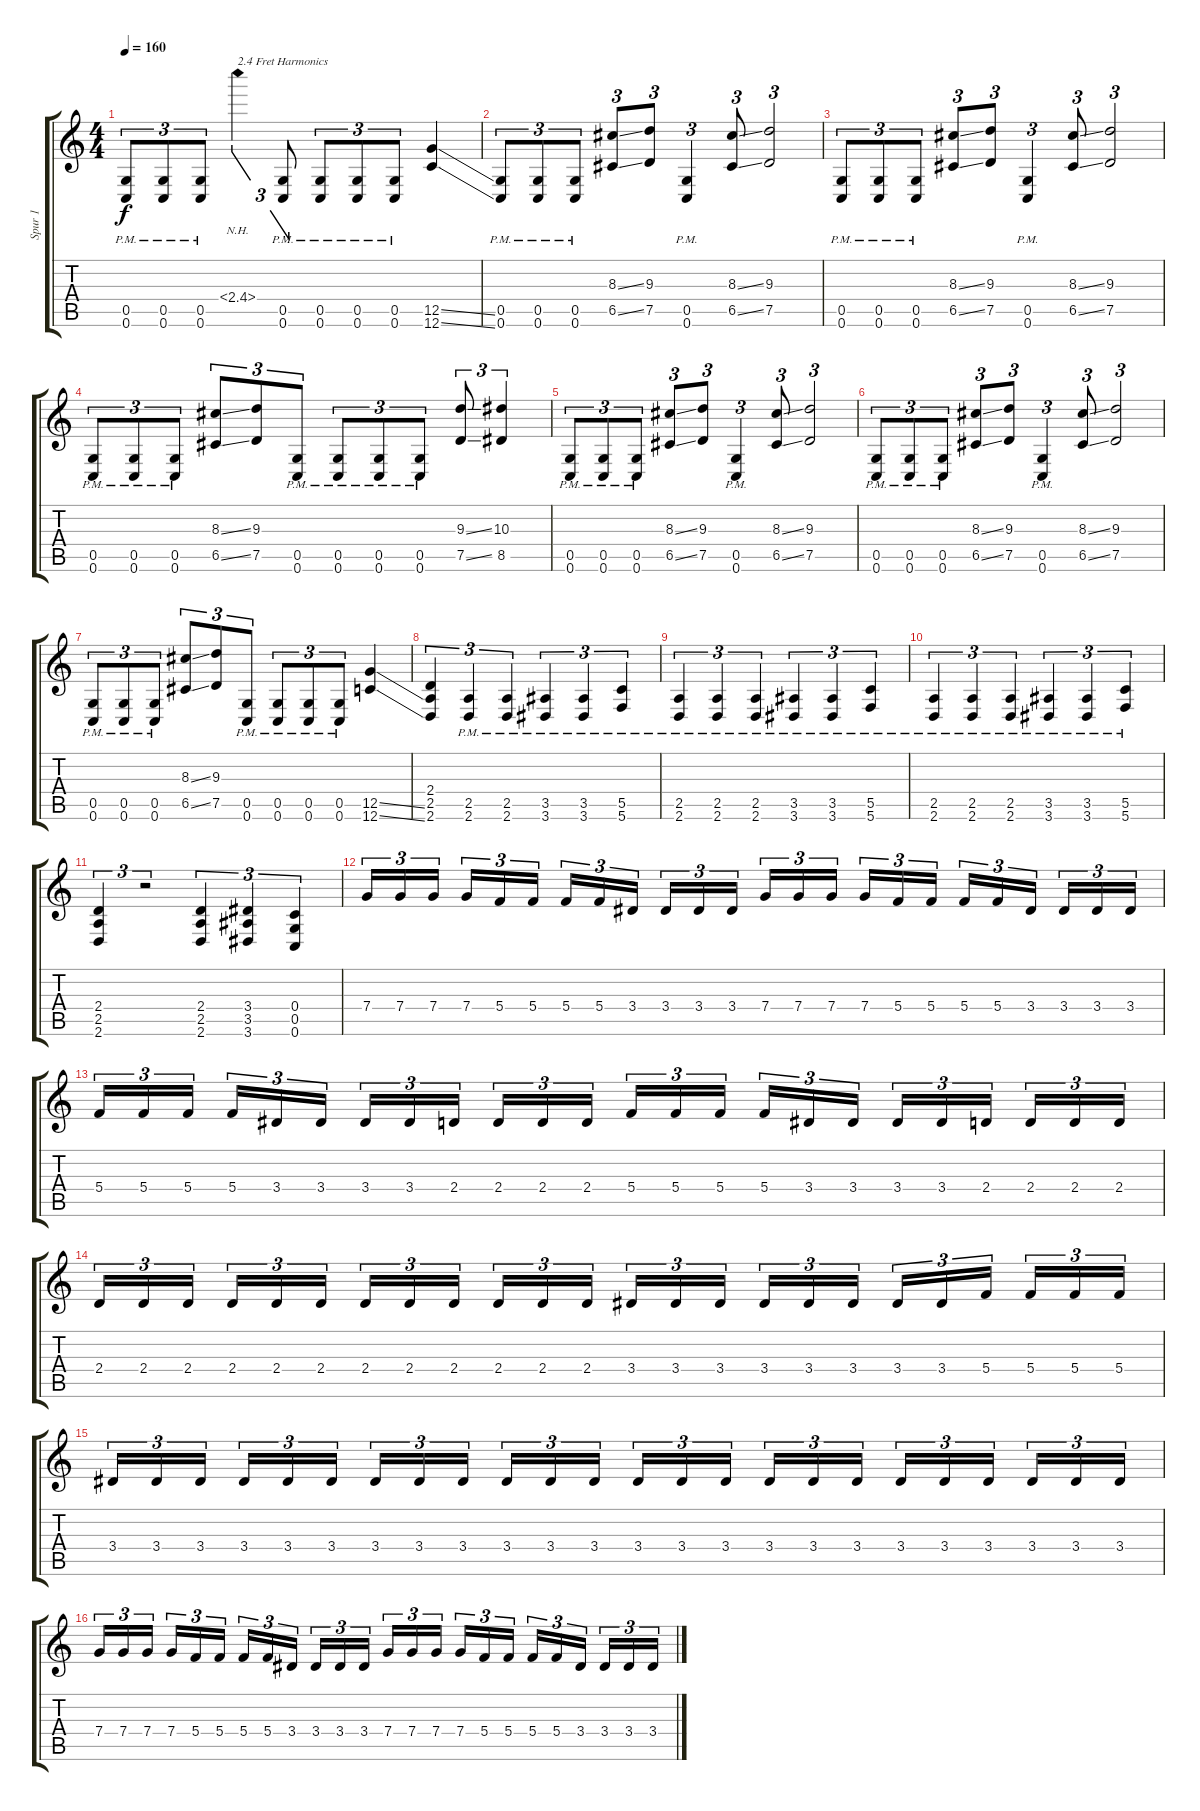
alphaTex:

\track ("Spur 1" "Spur 1") {instrument distortionguitar}
\staff {score tabs}
\tuning (D4 A3 F3 C3 G2 C2) {hide}
\ts (4 4)
\tempo 160
\clef g2
\ks c
(0.5{pm} 0.6{pm}).8{tu (3 2) dy f} (0.5{pm} 0.6{pm}).8{tu (3 2)} (0.5{pm} 0.6{pm}).8{tu (3 2)} 2.4{nh}.4{tu (3 2) txt "2.4 Fret Harmonics" instrument guitarharmonics} (0.5{pm} 0.6{pm}).8{tu (3 2) instrument distortionguitar} (0.5{pm} 0.6{pm}).8{tu (3 2)} (0.5{pm} 0.6{pm}).8{tu (3 2)} (0.5{pm} 0.6{pm}).8{tu (3 2)} (12.5{ss} 12.6{ss}).4 |
(0.5 0.6{pm}).8{tu (3 2)} (0.5 0.6{pm}).8{tu (3 2)} (0.5 0.6{pm}).8{tu (3 2)} (8.3{ss} 6.5{ss}).8{tu (3 2)} (9.3 7.5).8{tu (3 2)} (0.5{pm} 0.6{pm}).4{tu (3 2)} (8.3{ss} 6.5{ss}).8{tu (3 2)} (9.3 7.5).2{tu (3 2)} |
(0.5 0.6{pm}).8{tu (3 2)} (0.5 0.6{pm}).8{tu (3 2)} (0.5 0.6{pm}).8{tu (3 2)} (8.3{ss} 6.5{ss}).8{tu (3 2)} (9.3 7.5).8{tu (3 2)} (0.5{pm} 0.6{pm}).4{tu (3 2)} (8.3{ss} 6.5{ss}).8{tu (3 2)} (9.3 7.5).2{tu (3 2)} |
(0.5 0.6{pm}).8{tu (3 2)} (0.5 0.6{pm}).8{tu (3 2)} (0.5 0.6{pm}).8{tu (3 2)} (8.3{ss} 6.5{ss}).8{tu (3 2)} (9.3 7.5).8{tu (3 2)} (0.5{pm} 0.6{pm}).8{tu (3 2)} (0.5{pm} 0.6{pm}).8{tu (3 2)} (0.5{pm} 0.6{pm}).8{tu (3 2)} (0.5{pm} 0.6{pm}).8{tu (3 2)} (9.3{ss} 7.5{ss}).8{tu (3 2)} (10.3 8.5).4{tu (3 2)} |
(0.5 0.6{pm}).8{tu (3 2)} (0.5 0.6{pm}).8{tu (3 2)} (0.5 0.6{pm}).8{tu (3 2)} (8.3{ss} 6.5{ss}).8{tu (3 2)} (9.3 7.5).8{tu (3 2)} (0.5{pm} 0.6{pm}).4{tu (3 2)} (8.3{ss} 6.5{ss}).8{tu (3 2)} (9.3 7.5).2{tu (3 2)} |
(0.5 0.6{pm}).8{tu (3 2)} (0.5 0.6{pm}).8{tu (3 2)} (0.5 0.6{pm}).8{tu (3 2)} (8.3{ss} 6.5{ss}).8{tu (3 2)} (9.3 7.5).8{tu (3 2)} (0.5{pm} 0.6{pm}).4{tu (3 2)} (8.3{ss} 6.5{ss}).8{tu (3 2)} (9.3 7.5).2{tu (3 2)} |
(0.5 0.6{pm}).8{tu (3 2)} (0.5 0.6{pm}).8{tu (3 2)} (0.5 0.6{pm}).8{tu (3 2)} (8.3{ss} 6.5{ss}).8{tu (3 2)} (9.3 7.5).8{tu (3 2)} (0.5{pm} 0.6{pm}).8{tu (3 2)} (0.5{pm} 0.6{pm}).8{tu (3 2)} (0.5{pm} 0.6{pm}).8{tu (3 2)} (0.5{pm} 0.6{pm}).8{tu (3 2)} (12.5{ss} 12.6{ss}).4 |
(2.4 2.5 2.6).4{tu (3 2)} (2.5{pm} 2.6{pm}).4{tu (3 2)} (2.5{pm} 2.6{pm}).4{tu (3 2)} (3.5{pm} 3.6{pm}).4{tu (3 2)} (3.5{pm} 3.6{pm}).4{tu (3 2)} (5.5{pm} 5.6{pm}).4{tu (3 2)} |
(2.5{pm} 2.6{pm}).4{tu (3 2)} (2.5{pm} 2.6{pm}).4{tu (3 2)} (2.5{pm} 2.6{pm}).4{tu (3 2)} (3.5{pm} 3.6{pm}).4{tu (3 2)} (3.5{pm} 3.6{pm}).4{tu (3 2)} (5.5{pm} 5.6{pm}).4{tu (3 2)} |
(2.5{pm} 2.6{pm}).4{tu (3 2)} (2.5{pm} 2.6{pm}).4{tu (3 2)} (2.5{pm} 2.6{pm}).4{tu (3 2)} (3.5{pm} 3.6{pm}).4{tu (3 2)} (3.5{pm} 3.6{pm}).4{tu (3 2)} (5.5{pm} 5.6{pm}).4{tu (3 2)} |
(2.4 2.5 2.6).4{tu (3 2)} r.2{tu (3 2)} (2.4 2.5 2.6).4{tu (3 2)} (3.4 3.5 3.6).4{tu (3 2)} (0.4 0.5 0.6).4{tu (3 2)} |
7.4.16{tu (3 2)} 7.4.16{tu (3 2)} 7.4.16{tu (3 2) beam splitsecondary} 7.4.16{tu (3 2)} 5.4.16{tu (3 2)} 5.4.16{tu (3 2)} 5.4.16{tu (3 2)} 5.4.16{tu (3 2)} 3.4.16{tu (3 2) beam splitsecondary} 3.4.16{tu (3 2)} 3.4.16{tu (3 2)} 3.4.16{tu (3 2)} 7.4.16{tu (3 2)} 7.4.16{tu (3 2)} 7.4.16{tu (3 2) beam splitsecondary} 7.4.16{tu (3 2)} 5.4.16{tu (3 2)} 5.4.16{tu (3 2)} 5.4.16{tu (3 2)} 5.4.16{tu (3 2)} 3.4.16{tu (3 2) beam splitsecondary} 3.4.16{tu (3 2)} 3.4.16{tu (3 2)} 3.4.16{tu (3 2)} |
5.4.16{tu (3 2)} 5.4.16{tu (3 2)} 5.4.16{tu (3 2) beam splitsecondary} 5.4.16{tu (3 2)} 3.4.16{tu (3 2)} 3.4.16{tu (3 2)} 3.4.16{tu (3 2)} 3.4.16{tu (3 2)} 2.4.16{tu (3 2) beam splitsecondary} 2.4.16{tu (3 2)} 2.4.16{tu (3 2)} 2.4.16{tu (3 2)} 5.4.16{tu (3 2)} 5.4.16{tu (3 2)} 5.4.16{tu (3 2) beam splitsecondary} 5.4.16{tu (3 2)} 3.4.16{tu (3 2)} 3.4.16{tu (3 2)} 3.4.16{tu (3 2)} 3.4.16{tu (3 2)} 2.4.16{tu (3 2) beam splitsecondary} 2.4.16{tu (3 2)} 2.4.16{tu (3 2)} 2.4.16{tu (3 2)} |
2.4.16{tu (3 2)} 2.4.16{tu (3 2)} 2.4.16{tu (3 2) beam splitsecondary} 2.4.16{tu (3 2)} 2.4.16{tu (3 2)} 2.4.16{tu (3 2)} 2.4.16{tu (3 2)} 2.4.16{tu (3 2)} 2.4.16{tu (3 2) beam splitsecondary} 2.4.16{tu (3 2)} 2.4.16{tu (3 2)} 2.4.16{tu (3 2)} 3.4.16{tu (3 2)} 3.4.16{tu (3 2)} 3.4.16{tu (3 2) beam splitsecondary} 3.4.16{tu (3 2)} 3.4.16{tu (3 2)} 3.4.16{tu (3 2)} 3.4.16{tu (3 2)} 3.4.16{tu (3 2)} 5.4.16{tu (3 2) beam splitsecondary} 5.4.16{tu (3 2)} 5.4.16{tu (3 2)} 5.4.16{tu (3 2)} |
3.4.16{tu (3 2)} 3.4.16{tu (3 2)} 3.4.16{tu (3 2) beam splitsecondary} 3.4.16{tu (3 2)} 3.4.16{tu (3 2)} 3.4.16{tu (3 2)} 3.4.16{tu (3 2)} 3.4.16{tu (3 2)} 3.4.16{tu (3 2) beam splitsecondary} 3.4.16{tu (3 2)} 3.4.16{tu (3 2)} 3.4.16{tu (3 2)} 3.4.16{tu (3 2)} 3.4.16{tu (3 2)} 3.4.16{tu (3 2) beam splitsecondary} 3.4.16{tu (3 2)} 3.4.16{tu (3 2)} 3.4.16{tu (3 2)} 3.4.16{tu (3 2)} 3.4.16{tu (3 2)} 3.4.16{tu (3 2) beam splitsecondary} 3.4.16{tu (3 2)} 3.4.16{tu (3 2)} 3.4.16{tu (3 2)} |
7.4.16{tu (3 2)} 7.4.16{tu (3 2)} 7.4.16{tu (3 2) beam splitsecondary} 7.4.16{tu (3 2)} 5.4.16{tu (3 2)} 5.4.16{tu (3 2)} 5.4.16{tu (3 2)} 5.4.16{tu (3 2)} 3.4.16{tu (3 2) beam splitsecondary} 3.4.16{tu (3 2)} 3.4.16{tu (3 2)} 3.4.16{tu (3 2)} 7.4.16{tu (3 2)} 7.4.16{tu (3 2)} 7.4.16{tu (3 2) beam splitsecondary} 7.4.16{tu (3 2)} 5.4.16{tu (3 2)} 5.4.16{tu (3 2)} 5.4.16{tu (3 2)} 5.4.16{tu (3 2)} 3.4.16{tu (3 2) beam splitsecondary} 3.4.16{tu (3 2)} 3.4.16{tu (3 2)} 3.4.16{tu (3 2)}
